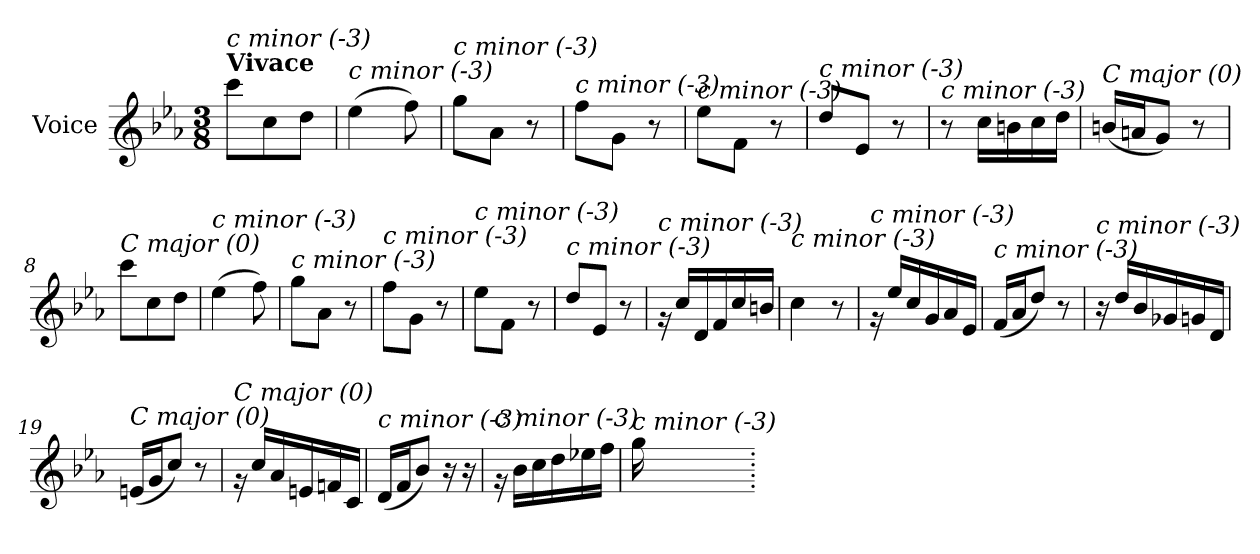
**kern
*part1
*staff1
*I"Voice
*I'V
*clefG2
*k[b-e-a-]
*M3/8
=
!LO:TX:a:B:t=Vivace
!LO:TX:i:t=c minor (-3)
8ccc\L
8cc\
8dd\J
=1
!LO:TX:i:t=c minor (-3)
(>4ee-\
8ff\)
=2
!LO:TX:i:t=c minor (-3)
8gg\L
8a-\J
8r
=3
!LO:TX:i:t=c minor (-3)
8ff\L
8g\J
8r
=4
!LO:TX:i:t=c minor (-3)
8ee-\L
8f\J
8r
=5
!LO:TX:i:t=c minor (-3)
8dd/L
8e-/J
8r
=6
!LO:TX:i:t=c minor (-3)
8r
16cc\LL
16bn\
16cc\
16dd\JJ
=7
!LO:TX:i:t=C major (0)
(<16bn/LL
16an/J
8g/J)
8r
!!LO:LB:g=z
=8
!LO:TX:i:t=C major (0)
8ccc\L
8cc\
8dd\J
=9
!LO:TX:i:t=c minor (-3)
(>4ee-\
8ff\)
=10
!LO:TX:i:t=c minor (-3)
8gg\L
8a-\J
8r
=11
!LO:TX:i:t=c minor (-3)
8ff\L
8g\J
8r
=12
!LO:TX:i:t=c minor (-3)
8ee-\L
8f\J
8r
=13
!LO:TX:i:t=c minor (-3)
8dd/L
8e-/J
8r
=14
!LO:TX:i:t=c minor (-3)
16rg
16cc/LL
16d/
16f/
16cc/
16bn/JJ
=15
!LO:TX:i:t=c minor (-3)
4cc\
8r
=16
!LO:TX:i:t=c minor (-3)
16rg
16ee-/LL
16cc/
16g/
16a-/
16e-/JJ
!!LO:LB:g=z
=17
!LO:TX:i:t=c minor (-3)
(<16f/LL
16a-/J
8dd/J)
8r
=18
!LO:TX:i:t=c minor (-3)
16r
16dd/LL
16b-/
16g-Xi/
16g/
16d/JJ
=19
!LO:TX:i:t=C major (0)
(<16en/LL
16g/J
8cc/J)
8r
=20
!LO:TX:i:t=C major (0)
16rg
16cc/LL
16a-/
16en/
16fn/
16c/JJ
=21
!LO:TX:i:t=c minor (-3)
(<16d/LL
16f/J
8b-/J)
16r
16r
=22
!LO:TX:i:t=c minor (-3)
16rg
16b-\LL
16cc\
16dd\
16ee-X\
16ff\JJ
=23
!LO:TX:i:t=c minor (-3)
16gg\
=.
*-
